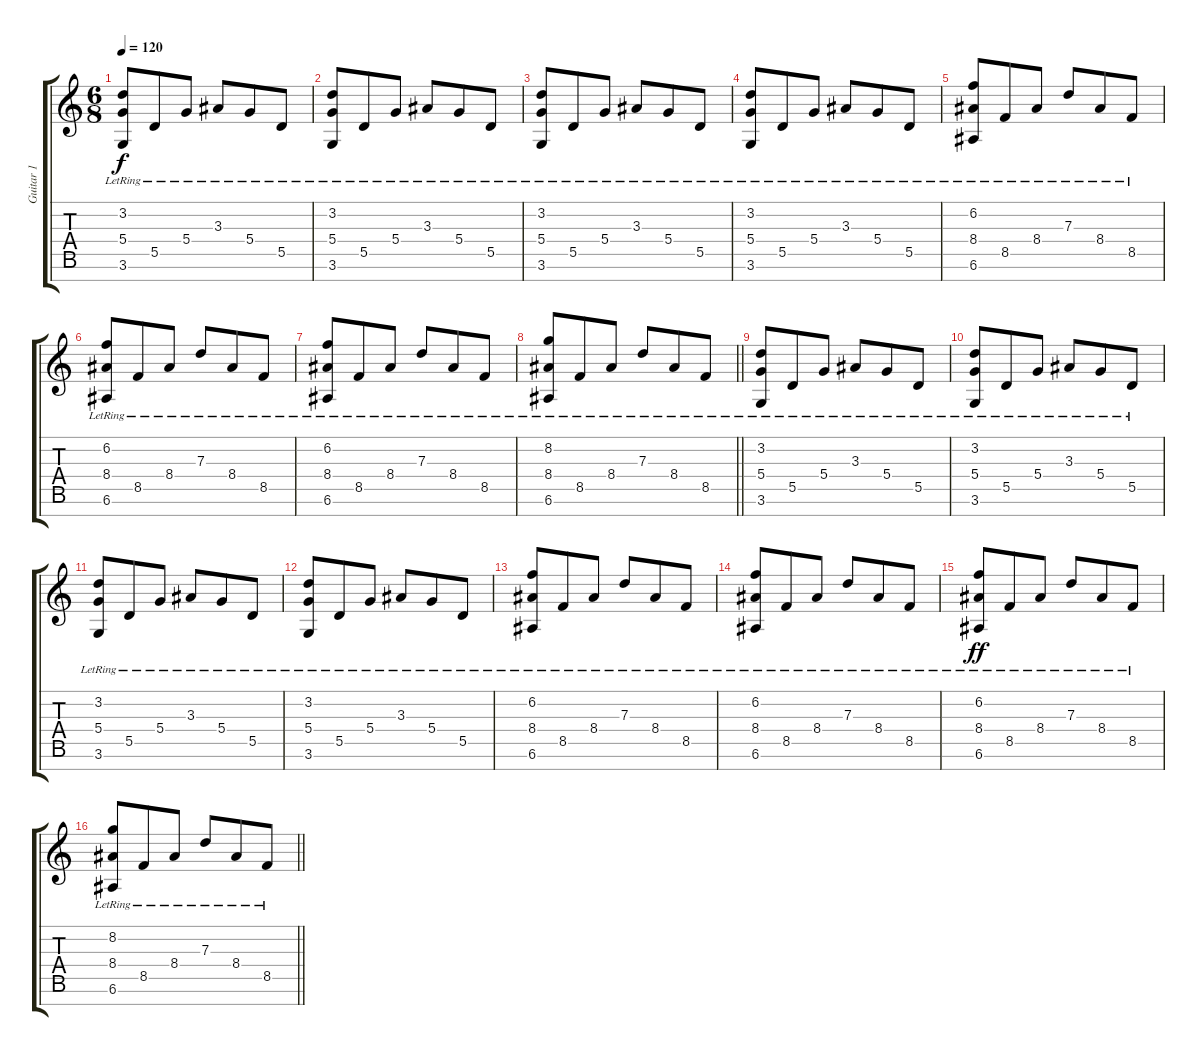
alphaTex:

\track ("Guitar 1" "Guitar 1") {instrument electricguitarjazz}
\staff {score tabs}
\tuning (E4 B3 G3 D3 A2 E2 B1) {hide}
\ts (6 8)
\tempo 120
\clef g2
\ks c
(3.2{lr} 5.4{lr} 3.6{lr}).8{dy f} 5.5{lr}.8 5.4{lr}.8 3.3{lr}.8 5.4{lr}.8 5.5{lr}.8 |
(3.2{lr} 5.4{lr} 3.6{lr}).8 5.5{lr}.8 5.4{lr}.8 3.3{lr}.8 5.4{lr}.8 5.5{lr}.8 |
(3.2{lr} 5.4{lr} 3.6{lr}).8 5.5{lr}.8 5.4{lr}.8 3.3{lr}.8 5.4{lr}.8 5.5{lr}.8 |
(3.2{lr} 5.4{lr} 3.6{lr}).8 5.5{lr}.8 5.4{lr}.8 3.3{lr}.8 5.4{lr}.8 5.5{lr}.8 |
(6.2{lr} 8.4{lr} 6.6{lr}).8 8.5{lr}.8 8.4{lr}.8 7.3{lr}.8 8.4{lr}.8 8.5{lr}.8 |
(6.2{lr} 8.4{lr} 6.6{lr}).8 8.5{lr}.8 8.4{lr}.8 7.3{lr}.8 8.4{lr}.8 8.5{lr}.8 |
(6.2{lr} 8.4{lr} 6.6{lr}).8 8.5{lr}.8 8.4{lr}.8 7.3{lr}.8 8.4{lr}.8 8.5{lr}.8 |
\barLineRight lightlight
(8.2{lr} 8.4{lr} 6.6{lr}).8 8.5{lr}.8 8.4{lr}.8 7.3{lr}.8 8.4{lr}.8 8.5{lr}.8 |
(3.2{lr} 5.4{lr} 3.6{lr}).8{volume 16} 5.5{lr}.8 5.4{lr}.8 3.3{lr}.8 5.4{lr}.8 5.5{lr}.8 |
(3.2{lr} 5.4{lr} 3.6{lr}).8 5.5{lr}.8 5.4{lr}.8 3.3{lr}.8 5.4{lr}.8 5.5{lr}.8 |
(3.2{lr} 5.4{lr} 3.6{lr}).8 5.5{lr}.8 5.4{lr}.8 3.3{lr}.8 5.4{lr}.8 5.5{lr}.8 |
(3.2{lr} 5.4{lr} 3.6{lr}).8 5.5{lr}.8 5.4{lr}.8 3.3{lr}.8 5.4{lr}.8 5.5{lr}.8 |
(6.2{lr} 8.4{lr} 6.6{lr}).8 8.5{lr}.8 8.4{lr}.8 7.3{lr}.8 8.4{lr}.8 8.5{lr}.8 |
(6.2{lr} 8.4{lr} 6.6{lr}).8 8.5{lr}.8 8.4{lr}.8 7.3{lr}.8 8.4{lr}.8 8.5{lr}.8 |
(6.2{lr} 8.4{lr} 6.6{lr}).8{dy ff} 8.5{lr}.8 8.4{lr}.8 7.3{lr}.8 8.4{lr}.8 8.5{lr}.8 |
\barLineRight lightlight
(8.2{lr} 8.4{lr} 6.6{lr}).8 8.5{lr}.8 8.4{lr}.8 7.3{lr}.8 8.4{lr}.8 8.5{lr}.8
